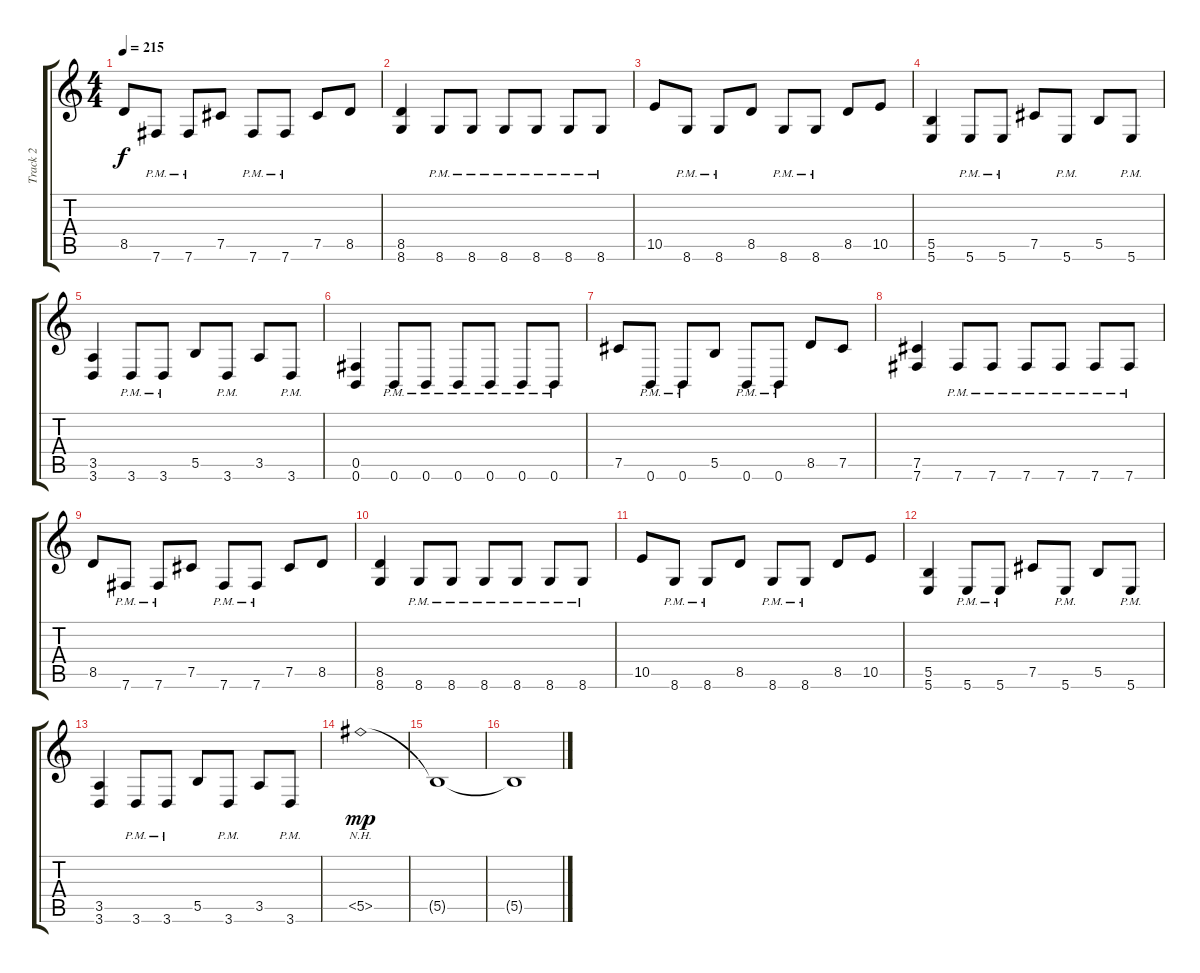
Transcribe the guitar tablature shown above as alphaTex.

\track ("Track 2" "Track 2") {instrument distortionguitar}
\staff {score tabs}
\tuning (Db4 Ab3 E3 B2 Gb2 B1) {hide}
\ts (4 4)
\tempo 215
\clef g2
\ks c
8.5.8{dy f} 7.6{pm}.8 7.6{pm}.8 7.5.8 7.6{pm}.8 7.6{pm}.8 7.5.8 8.5.8 |
(8.5 8.6).4 8.6{pm}.8 8.6{pm}.8 8.6{pm}.8 8.6{pm}.8 8.6{pm}.8 8.6{pm}.8 |
10.5.8 8.6{pm}.8 8.6{pm}.8 8.5.8 8.6{pm}.8 8.6{pm}.8 8.5.8 10.5.8 |
(5.5 5.6).4 5.6{pm}.8 5.6{pm}.8 7.5.8 5.6{pm}.8 5.5.8 5.6{pm}.8 |
(3.5 3.6).4 3.6{pm}.8 3.6{pm}.8 5.5.8 3.6{pm}.8 3.5.8 3.6{pm}.8 |
(0.5 0.6).4 0.6{pm}.8 0.6{pm}.8 0.6{pm}.8 0.6{pm}.8 0.6{pm}.8 0.6{pm}.8 |
7.5.8 0.6{pm}.8 0.6{pm}.8 5.5.8 0.6{pm}.8 0.6{pm}.8 8.5.8 7.5.8 |
(7.5 7.6).4 7.6{pm}.8 7.6{pm}.8 7.6{pm}.8 7.6{pm}.8 7.6{pm}.8 7.6{pm}.8 |
8.5.8 7.6{pm}.8 7.6{pm}.8 7.5.8 7.6{pm}.8 7.6{pm}.8 7.5.8 8.5.8 |
(8.5 8.6).4 8.6{pm}.8 8.6{pm}.8 8.6{pm}.8 8.6{pm}.8 8.6{pm}.8 8.6{pm}.8 |
10.5.8 8.6{pm}.8 8.6{pm}.8 8.5.8 8.6{pm}.8 8.6{pm}.8 8.5.8 10.5.8 |
(5.5 5.6).4 5.6{pm}.8 5.6{pm}.8 7.5.8 5.6{pm}.8 5.5.8 5.6{pm}.8 |
(3.5 3.6).4 3.6{pm}.8 3.6{pm}.8 5.5.8 3.6{pm}.8 3.5.8 3.6{pm}.8 |
5.5{nh}.1{dy mp} |
5.5{t}.1 |
5.5{t}.1
